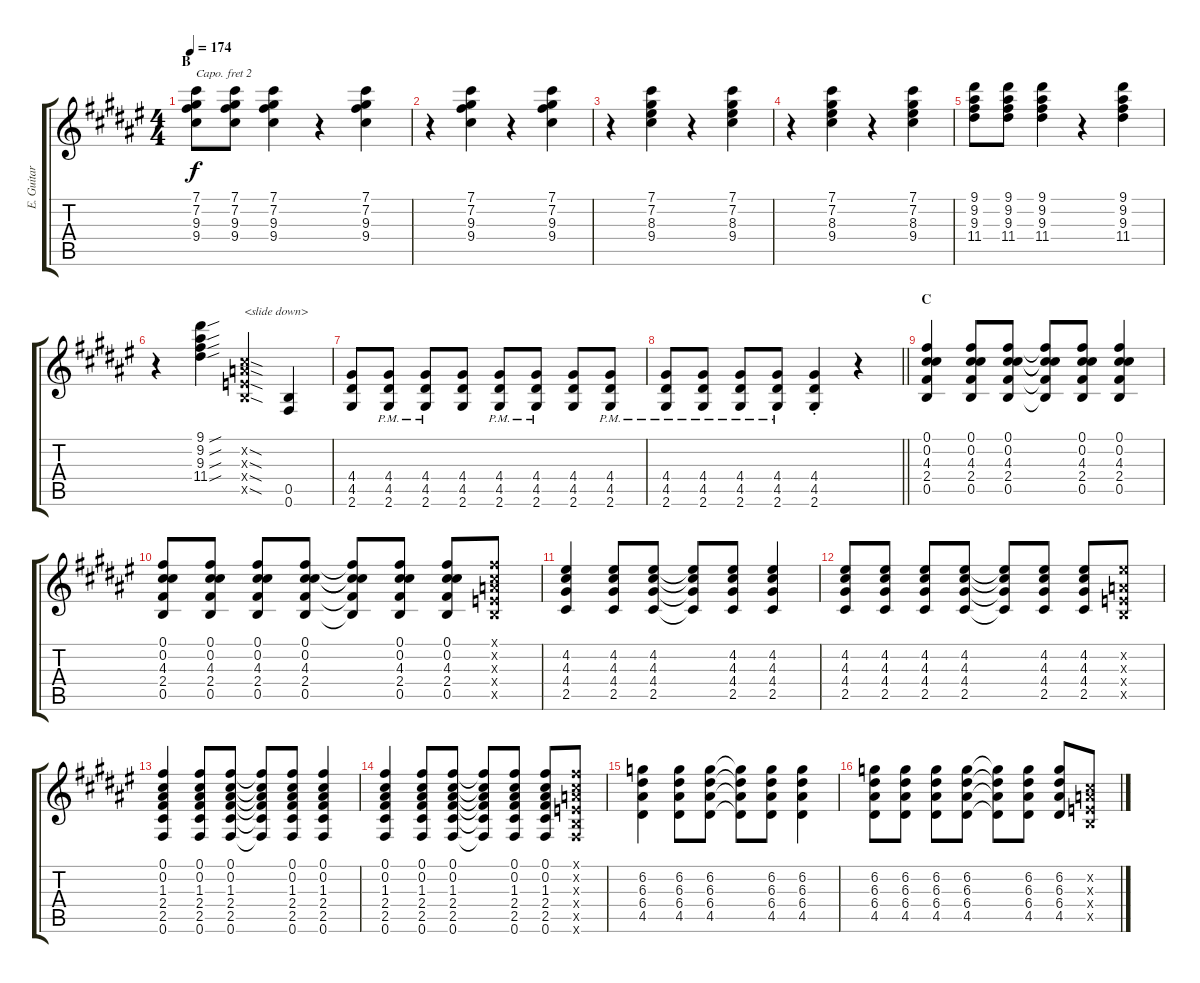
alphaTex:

\track ("E. Guitar I" "E. Guitar ") {instrument overdrivenguitar}
\staff {score tabs}
\capo 2
\tuning (E4 B3 G3 D3 A2 E2) {hide}
\ts (4 4)
\section ("" "B")
\tempo 174
\clef g2
\ks f#
(7.1 7.2 9.3 9.4).8{dy f} (7.1 7.2 9.3 9.4).8 (7.1 7.2 9.3 9.4).4 r.4 (7.1 7.2 9.3 9.4).4 |
r.4 (7.1 7.2 9.3 9.4).4 r.4 (7.1 7.2 9.3 9.4).4 |
r.4 (7.1 7.2 8.3 9.4).4 r.4 (7.1 7.2 8.3 9.4).4 |
r.4 (7.1 7.2 8.3 9.4).4 r.4 (7.1 7.2 8.3 9.4).4 |
(9.1 9.2 9.3 11.4).8 (9.1 9.2 9.3 11.4).8 (9.1 9.2 9.3 11.4).4 r.4 (9.1 9.2 9.3 11.4).4 |
r.4 (9.1{sou} 9.2{sou} 9.3{sou} 11.4{sou}).4 (0.2{sod x} 0.3{sod x} 0.4{sod x} 0.5{sod x}).4{txt "<slide down>"} (0.5 0.6).4 |
(4.4 4.5 2.6).8 (4.4{pm} 4.5{pm} 2.6{pm}).8 (4.4{pm} 4.5{pm} 2.6{pm}).8 (4.4 4.5 2.6).8 (4.4{pm} 4.5{pm} 2.6{pm}).8 (4.4{pm} 4.5{pm} 2.6{pm}).8 (4.4 4.5 2.6).8 (4.4{pm} 4.5{pm} 2.6{pm}).8 |
\barLineRight lightlight
(4.4{pm} 4.5{pm} 2.6{pm}).8 (4.4{pm} 4.5{pm} 2.6{pm}).8 (4.4{pm} 4.5{pm} 2.6{pm}).8 (4.4{pm} 4.5{pm} 2.6{pm}).8 (4.4{st} 4.5{st} 2.6{st}).4 r.4 |
\section ("" "C")
(0.1 0.2 4.3 2.4 0.5).4 (0.1 0.2 4.3 2.4 0.5).8 (0.1 0.2 4.3 2.4 0.5).8 (0.1{t} 0.2{t} 4.3{t} 2.4{t} 0.5{t}).8 (0.1 0.2 4.3 2.4 0.5).8 (0.1 0.2 4.3 2.4 0.5).4 |
(0.1 0.2 4.3 2.4 0.5).8 (0.1 0.2 4.3 2.4 0.5).8 (0.1 0.2 4.3 2.4 0.5).8 (0.1 0.2 4.3 2.4 0.5).8 (0.1{t} 0.2{t} 4.3{t} 2.4{t} 0.5{t}).8 (0.1 0.2 4.3 2.4 0.5).8 (0.1 0.2 4.3 2.4 0.5).8 (0.1{x} 0.2{x} 0.3{x} 0.4{x} 0.5{x}).8 |
(4.2 4.3 4.4 2.5).4 (4.2 4.3 4.4 2.5).8 (4.2 4.3 4.4 2.5).8 (4.2{t} 4.3{t} 4.4{t} 2.5{t}).8 (4.2 4.3 4.4 2.5).8 (4.2 4.3 4.4 2.5).4 |
(4.2 4.3 4.4 2.5).8 (4.2 4.3 4.4 2.5).8 (4.2 4.3 4.4 2.5).8 (4.2 4.3 4.4 2.5).8 (4.2{t} 4.3{t} 4.4{t} 2.5{t}).8 (4.2 4.3 4.4 2.5).8 (4.2 4.3 4.4 2.5).8 (4.2{x} 0.3{x} 0.4{x} 0.5{x}).8 |
(0.1 0.2 1.3 2.4 2.5 0.6).4 (0.1 0.2 1.3 2.4 2.5 0.6).8 (0.1 0.2 1.3 2.4 2.5 0.6).8 (0.1{t} 0.2{t} 1.3{t} 2.4{t} 2.5{t} 0.6{t}).8 (0.1 0.2 1.3 2.4 2.5 0.6).8 (0.1 0.2 1.3 2.4 2.5 0.6).4 |
(0.1 0.2 1.3 2.4 2.5 0.6).4 (0.1 0.2 1.3 2.4 2.5 0.6).8 (0.1 0.2 1.3 2.4 2.5 0.6).8 (0.1{t} 0.2{t} 1.3{t} 2.4{t} 2.5{t} 0.6{t}).8 (0.1 0.2 1.3 2.4 2.5 0.6).8 (0.1 0.2 1.3 2.4 2.5 0.6).8 (0.1{x} 0.2{x} 0.3{x} 0.4{x} 0.5{x} 0.6{x}).8 |
(6.2 6.3 6.4 4.5).4 (6.2 6.3 6.4 4.5).8 (6.2 6.3 6.4 4.5).8 (6.2{t} 6.3{t} 6.4{t} 4.5{t}).8 (6.2 6.3 6.4 4.5).8 (6.2 6.3 6.4 4.5).4 |
(6.2 6.3 6.4 4.5).8 (6.2 6.3 6.4 4.5).8 (6.2 6.3 6.4 4.5).8 (6.2 6.3 6.4 4.5).8 (6.2{t} 6.3{t} 6.4{t} 4.5{t}).8 (6.2 6.3 6.4 4.5).8 (6.2 6.3 6.4 4.5).8 (0.2{x} 0.3{x} 0.4{x} 0.5{x}).8
